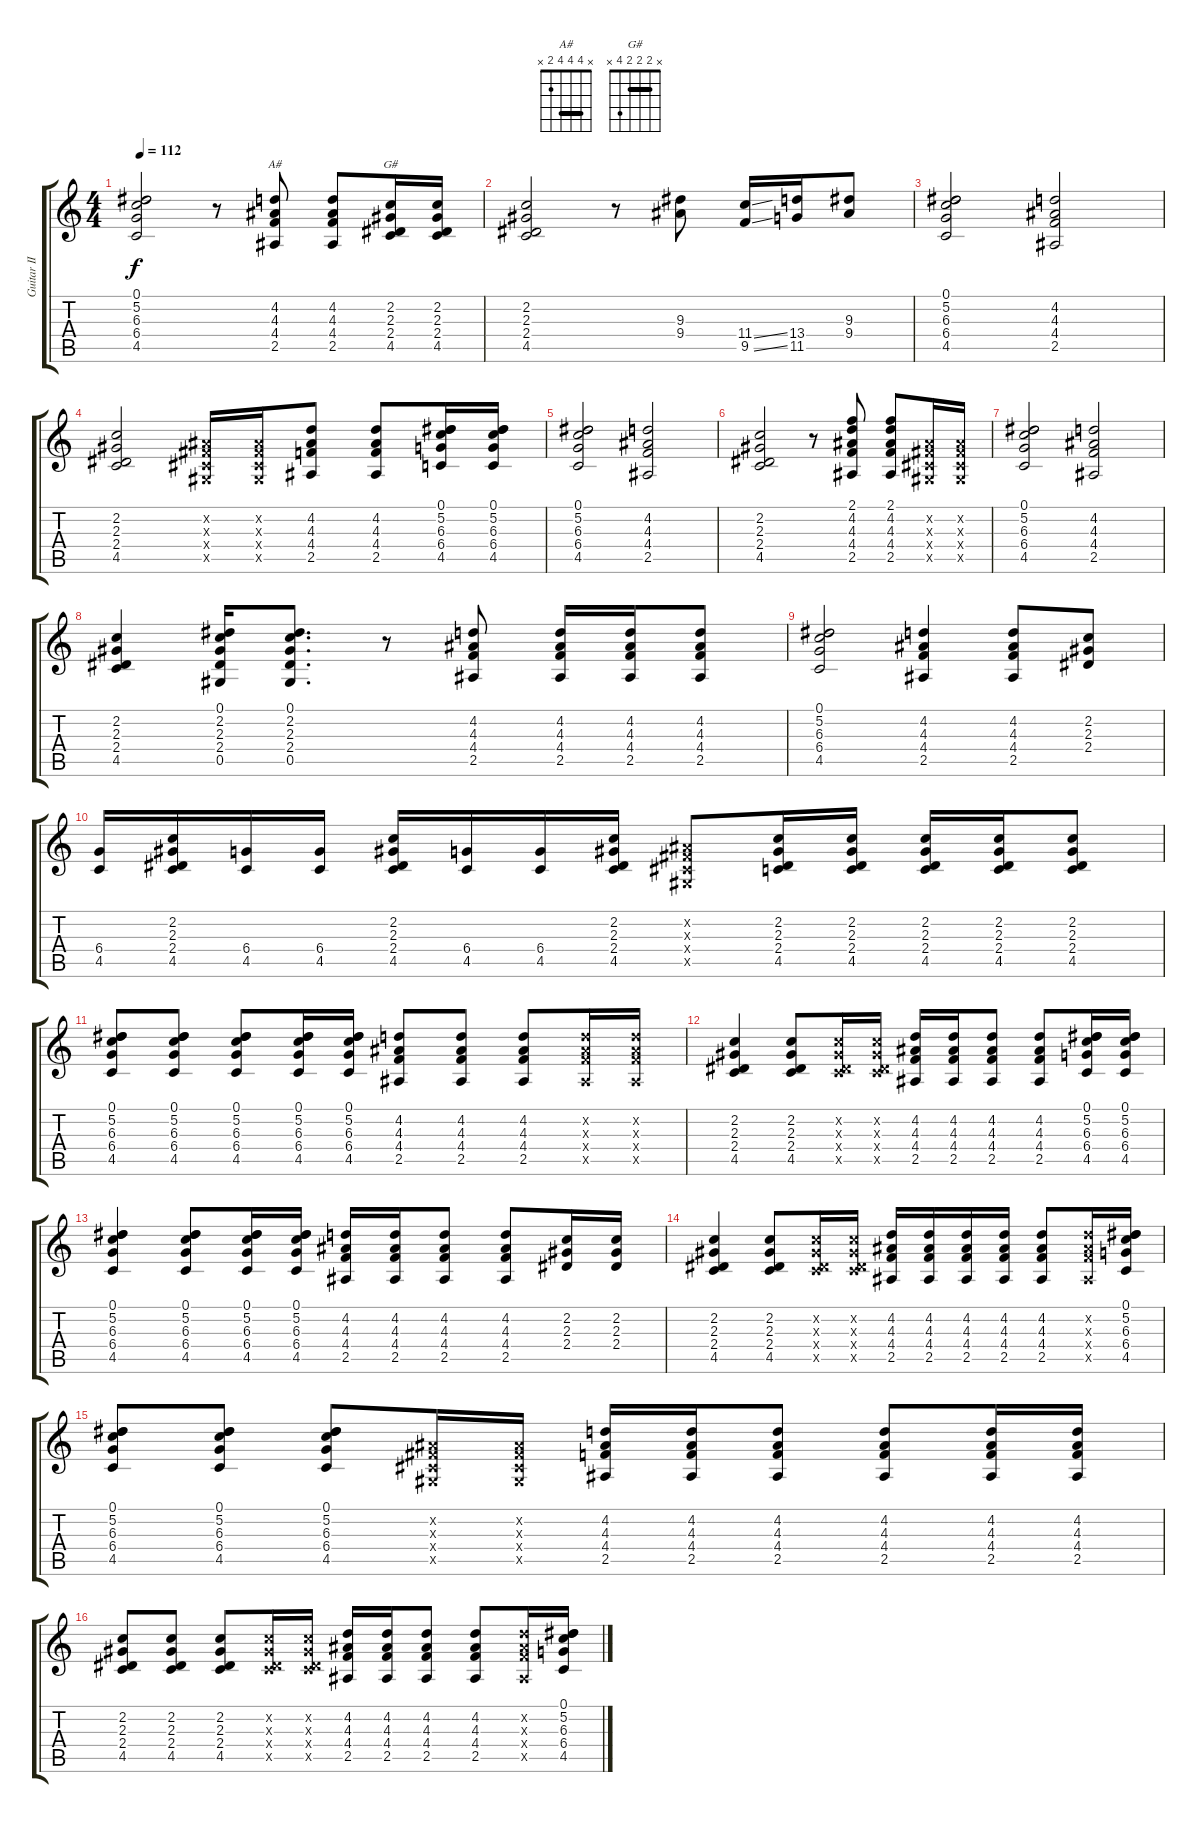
\track ("Guitar II" "Guitar II") {instrument acousticguitarsteel}
\staff {score tabs}
\tuning (Eb4 Bb3 Gb3 Db3 Ab2 Eb2) {hide}
\chord ("A#" x 4 4 4 2 x) {barre 4}
\chord ("G#" x 2 2 2 4 x) {barre 2}
\ts (4 4)
\tempo 112
\clef g2
\ks c
(0.1 5.2 6.3 6.4 4.5).2{dy f} r.8 (4.2 4.3 4.4 2.5).8{ch "A#"} (4.2 4.3 4.4 2.5).8 (2.2 2.3 2.4 4.5).16{ch "G#"} (2.2 2.3 2.4 4.5).16 |
(2.2 2.3 2.4 4.5).2 r.8 (9.3 9.4).8 (11.4{ss} 9.5{ss}).16 (13.4 11.5).16 (9.3 9.4).8 |
(0.1 5.2 6.3 6.4 4.5).2 (4.2 4.3 4.4 2.5).2 |
(2.2 2.3 2.4 4.5).2 (0.2{x} 0.3{x} 0.4{x} 0.5{x}).16 (0.2{x} 0.3{x} 0.4{x} 0.5{x}).16 (4.2 4.3 4.4 2.5).8 (4.2 4.3 4.4 2.5).8 (0.1 5.2 6.3 6.4 4.5).16 (0.1 5.2 6.3 6.4 4.5).16 |
(0.1 5.2 6.3 6.4 4.5).2 (4.2 4.3 4.4 2.5).2 |
(2.2 2.3 2.4 4.5).2 r.8 (2.1 4.2 4.3 4.4 2.5).8 (2.1 4.2 4.3 4.4 2.5).8 (0.2{x} 0.3{x} 0.4{x} 0.5{x}).16 (0.2{x} 0.3{x} 0.4{x} 0.5{x}).16 |
(0.1 5.2 6.3 6.4 4.5).2 (4.2 4.3 4.4 2.5).2 |
(2.2 2.3 2.4 4.5).4 (0.1 2.2 2.3 2.4 0.5).16 (0.1 2.2 2.3 2.4 0.5).8{d} r.8 (4.2 4.3 4.4 2.5).8 (4.2 4.3 4.4 2.5).16 (4.2 4.3 4.4 2.5).16 (4.2 4.3 4.4 2.5).8 |
(0.1 5.2 6.3 6.4 4.5).2 (4.2 4.3 4.4 2.5).4 (4.2 4.3 4.4 2.5).8 (2.2 2.3 2.4).8 |
(6.4 4.5).16 (2.2 2.3 2.4 4.5).16 (6.4 4.5).16 (6.4 4.5).16 (2.2 2.3 2.4 4.5).16 (6.4 4.5).16 (6.4 4.5).16 (2.2 2.3 2.4 4.5).16 (0.2{x} 0.3{x} 0.4{x} 0.5{x}).8 (2.2 2.3 2.4 4.5).16 (2.2 2.3 2.4 4.5).16 (2.2 2.3 2.4 4.5).16 (2.2 2.3 2.4 4.5).16 (2.2 2.3 2.4 4.5).8 |
(0.1 5.2 6.3 6.4 4.5).8 (0.1 5.2 6.3 6.4 4.5).8 (0.1 5.2 6.3 6.4 4.5).8 (0.1 5.2 6.3 6.4 4.5).16 (0.1 5.2 6.3 6.4 4.5).16 (4.2 4.3 4.4 2.5).8 (4.2 4.3 4.4 2.5).8 (4.2 4.3 4.4 2.5).8 (4.2{x} 4.3{x} 4.4{x} 2.5{x}).16 (4.2{x} 4.3{x} 4.4{x} 2.5{x}).16 |
(2.2 2.3 2.4 4.5).4 (2.2 2.3 2.4 4.5).8 (2.2{x} 2.3{x} 2.4{x} 4.5{x}).16 (2.2{x} 2.3{x} 2.4{x} 4.5{x}).16 (4.2 4.3 4.4 2.5).16 (4.2 4.3 4.4 2.5).16 (4.2 4.3 4.4 2.5).8 (4.2 4.3 4.4 2.5).8 (0.1 5.2 6.3 6.4 4.5).16 (0.1 5.2 6.3 6.4 4.5).16 |
(0.1 5.2 6.3 6.4 4.5).4 (0.1 5.2 6.3 6.4 4.5).8 (0.1 5.2 6.3 6.4 4.5).16 (0.1 5.2 6.3 6.4 4.5).16 (4.2 4.3 4.4 2.5).16 (4.2 4.3 4.4 2.5).16 (4.2 4.3 4.4 2.5).8 (4.2 4.3 4.4 2.5).8 (2.2 2.3 2.4).16 (2.2 2.3 2.4).16 |
(2.2 2.3 2.4 4.5).4 (2.2 2.3 2.4 4.5).8 (2.2{x} 2.3{x} 2.4{x} 4.5{x}).16 (2.2{x} 2.3{x} 2.4{x} 4.5{x}).16 (4.2 4.3 4.4 2.5).16 (4.2 4.3 4.4 2.5).16 (4.2 4.3 4.4 2.5).16 (4.2 4.3 4.4 2.5).16 (4.2 4.3 4.4 2.5).8 (4.2{x} 4.3{x} 4.4{x} 2.5{x}).16 (0.1 5.2 6.3 6.4 4.5).16 |
(0.1 5.2 6.3 6.4 4.5).8 (0.1 5.2 6.3 6.4 4.5).8 (0.1 5.2 6.3 6.4 4.5).8 (0.2{x} 0.3{x} 0.4{x} 0.5{x}).16 (0.2{x} 0.3{x} 0.4{x} 0.5{x}).16 (4.2 4.3 4.4 2.5).16 (4.2 4.3 4.4 2.5).16 (4.2 4.3 4.4 2.5).8 (4.2 4.3 4.4 2.5).8 (4.2 4.3 4.4 2.5).16 (4.2 4.3 4.4 2.5).16 |
(2.2 2.3 2.4 4.5).8 (2.2 2.3 2.4 4.5).8 (2.2 2.3 2.4 4.5).8 (2.2{x} 2.3{x} 2.4{x} 4.5{x}).16 (2.2{x} 2.3{x} 2.4{x} 4.5{x}).16 (4.2 4.3 4.4 2.5).16 (4.2 4.3 4.4 2.5).16 (4.2 4.3 4.4 2.5).8 (4.2 4.3 4.4 2.5).8 (4.2{x} 4.3{x} 4.4{x} 2.5{x}).16 (0.1 5.2 6.3 6.4 4.5).16
